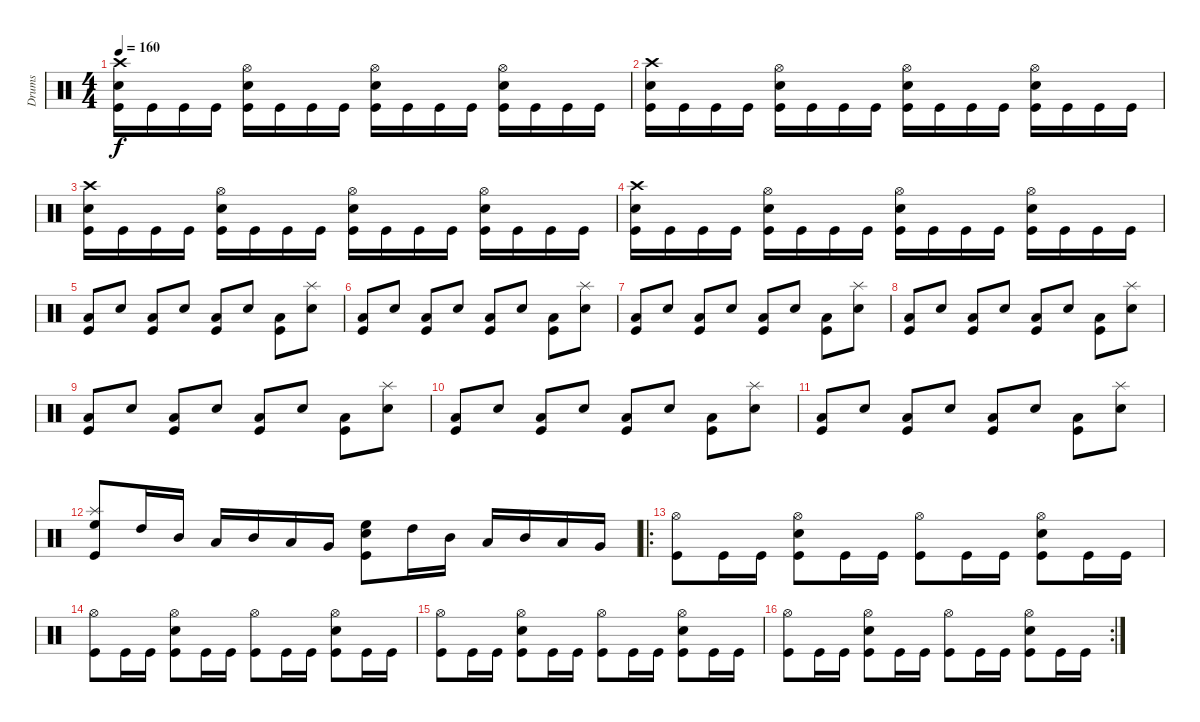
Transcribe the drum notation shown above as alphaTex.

\track ("Drums" "Drums") {instrument percussion}
\staff {score}
\articulation defaults
\ts (4 4)
\tempo 160
\clef neutral
\ks c
("Crash high (hit)" "Snare (hit) 2" "Kick (hit)").16{dy f} "Kick (hit)".16 "Kick (hit)".16 "Kick (hit)".16 ("Hi-Hat (open)" "Snare (hit) 2" "Kick (hit)").16 "Kick (hit)".16 "Kick (hit)".16 "Kick (hit)".16 ("Hi-Hat (open)" "Snare (hit) 2" "Kick (hit)").16 "Kick (hit)".16 "Kick (hit)".16 "Kick (hit)".16 ("Hi-Hat (open)" "Snare (hit) 2" "Kick (hit)").16 "Kick (hit)".16 "Kick (hit)".16 "Kick (hit)".16 |
("Crash high (hit)" "Snare (hit) 2" "Kick (hit)").16 "Kick (hit)".16 "Kick (hit)".16 "Kick (hit)".16 ("Hi-Hat (open)" "Snare (hit) 2" "Kick (hit)").16 "Kick (hit)".16 "Kick (hit)".16 "Kick (hit)".16 ("Hi-Hat (open)" "Snare (hit) 2" "Kick (hit)").16 "Kick (hit)".16 "Kick (hit)".16 "Kick (hit)".16 ("Hi-Hat (open)" "Snare (hit) 2" "Kick (hit)").16 "Kick (hit)".16 "Kick (hit)".16 "Kick (hit)".16 |
("Crash high (hit)" "Snare (hit) 2" "Kick (hit)").16 "Kick (hit)".16 "Kick (hit)".16 "Kick (hit)".16 ("Hi-Hat (open)" "Snare (hit) 2" "Kick (hit)").16 "Kick (hit)".16 "Kick (hit)".16 "Kick (hit)".16 ("Hi-Hat (open)" "Snare (hit) 2" "Kick (hit)").16 "Kick (hit)".16 "Kick (hit)".16 "Kick (hit)".16 ("Hi-Hat (open)" "Snare (hit) 2" "Kick (hit)").16 "Kick (hit)".16 "Kick (hit)".16 "Kick (hit)".16 |
("Crash high (hit)" "Snare (hit) 2" "Kick (hit)").16 "Kick (hit)".16 "Kick (hit)".16 "Kick (hit)".16 ("Hi-Hat (open)" "Snare (hit) 2" "Kick (hit)").16 "Kick (hit)".16 "Kick (hit)".16 "Kick (hit)".16 ("Hi-Hat (open)" "Snare (hit) 2" "Kick (hit)").16 "Kick (hit)".16 "Kick (hit)".16 "Kick (hit)".16 ("Hi-Hat (open)" "Snare (hit) 2" "Kick (hit)").16 "Kick (hit)".16 "Kick (hit)".16 "Kick (hit)".16 |
("Low Floor Tom (hit)" "Kick (hit)").8 "Snare (hit) 2".8 ("Low Floor Tom (hit)" "Kick (hit)").8 "Snare (hit) 2".8 ("Low Floor Tom (hit)" "Kick (hit)").8 "Snare (hit) 2".8 ("Low Floor Tom (hit)" "Kick (hit)").8 ("Splash (hit)" "Snare (hit) 2").8 |
("Low Floor Tom (hit)" "Kick (hit)").8 "Snare (hit) 2".8 ("Low Floor Tom (hit)" "Kick (hit)").8 "Snare (hit) 2".8 ("Low Floor Tom (hit)" "Kick (hit)").8 "Snare (hit) 2".8 ("Low Floor Tom (hit)" "Kick (hit)").8 ("Splash (hit)" "Snare (hit) 2").8 |
("Low Floor Tom (hit)" "Kick (hit)").8 "Snare (hit) 2".8 ("Low Floor Tom (hit)" "Kick (hit)").8 "Snare (hit) 2".8 ("Low Floor Tom (hit)" "Kick (hit)").8 "Snare (hit) 2".8 ("Low Floor Tom (hit)" "Kick (hit)").8 ("Splash (hit)" "Snare (hit) 2").8 |
("Low Floor Tom (hit)" "Kick (hit)").8 "Snare (hit) 2".8 ("Low Floor Tom (hit)" "Kick (hit)").8 "Snare (hit) 2".8 ("Low Floor Tom (hit)" "Kick (hit)").8 "Snare (hit) 2".8 ("Low Floor Tom (hit)" "Kick (hit)").8 ("Splash (hit)" "Snare (hit) 2").8 |
("Low Floor Tom (hit)" "Kick (hit)").8 "Snare (hit) 2".8 ("Low Floor Tom (hit)" "Kick (hit)").8 "Snare (hit) 2".8 ("Low Floor Tom (hit)" "Kick (hit)").8 "Snare (hit) 2".8 ("Low Floor Tom (hit)" "Kick (hit)").8 ("Splash (hit)" "Snare (hit) 2").8 |
("Low Floor Tom (hit)" "Kick (hit)").8 "Snare (hit) 2".8 ("Low Floor Tom (hit)" "Kick (hit)").8 "Snare (hit) 2".8 ("Low Floor Tom (hit)" "Kick (hit)").8 "Snare (hit) 2".8 ("Low Floor Tom (hit)" "Kick (hit)").8 ("Splash (hit)" "Snare (hit) 2").8 |
("Low Floor Tom (hit)" "Kick (hit)").8 "Snare (hit) 2".8 ("Low Floor Tom (hit)" "Kick (hit)").8 "Snare (hit) 2".8 ("Low Floor Tom (hit)" "Kick (hit)").8 "Snare (hit) 2".8 ("Low Floor Tom (hit)" "Kick (hit)").8 ("Splash (hit)" "Snare (hit) 2").8 |
("Splash (hit)" "High Floor Tom (hit)" "Kick (hit)").8 "High Tom (hit)".16 "Mid Tom (hit)".16 "Low Tom (hit)".16 "Mid Tom (hit)".16 "Low Tom (hit)".16 "Very Low Tom (hit)".16 ("Snare (hit) 2" "High Floor Tom (hit)" "Kick (hit)").8 "High Tom (hit)".16 "Mid Tom (hit)".16 "Low Tom (hit)".16 "Mid Tom (hit)".16 "Low Tom (hit)".16 "Very Low Tom (hit)".16 |
\ro
("Hi-Hat (open)" "Kick (hit)").8 "Kick (hit)".16 "Kick (hit)".16 ("Hi-Hat (open)" "Snare (hit) 2" "Kick (hit)").8 "Kick (hit)".16 "Kick (hit)".16 ("Hi-Hat (open)" "Kick (hit)").8 "Kick (hit)".16 "Kick (hit)".16 ("Hi-Hat (open)" "Snare (hit) 2" "Kick (hit)").8 "Kick (hit)".16 "Kick (hit)".16 |
("Hi-Hat (open)" "Kick (hit)").8 "Kick (hit)".16 "Kick (hit)".16 ("Hi-Hat (open)" "Snare (hit) 2" "Kick (hit)").8 "Kick (hit)".16 "Kick (hit)".16 ("Hi-Hat (open)" "Kick (hit)").8 "Kick (hit)".16 "Kick (hit)".16 ("Hi-Hat (open)" "Snare (hit) 2" "Kick (hit)").8 "Kick (hit)".16 "Kick (hit)".16 |
("Hi-Hat (open)" "Kick (hit)").8 "Kick (hit)".16 "Kick (hit)".16 ("Hi-Hat (open)" "Snare (hit) 2" "Kick (hit)").8 "Kick (hit)".16 "Kick (hit)".16 ("Hi-Hat (open)" "Kick (hit)").8 "Kick (hit)".16 "Kick (hit)".16 ("Hi-Hat (open)" "Snare (hit) 2" "Kick (hit)").8 "Kick (hit)".16 "Kick (hit)".16 |
\rc 2
("Hi-Hat (open)" "Kick (hit)").8 "Kick (hit)".16 "Kick (hit)".16 ("Hi-Hat (open)" "Snare (hit) 2" "Kick (hit)").8 "Kick (hit)".16 "Kick (hit)".16 ("Hi-Hat (open)" "Kick (hit)").8 "Kick (hit)".16 "Kick (hit)".16 ("Hi-Hat (open)" "Snare (hit) 2" "Kick (hit)").8 "Kick (hit)".16 "Kick (hit)".16
